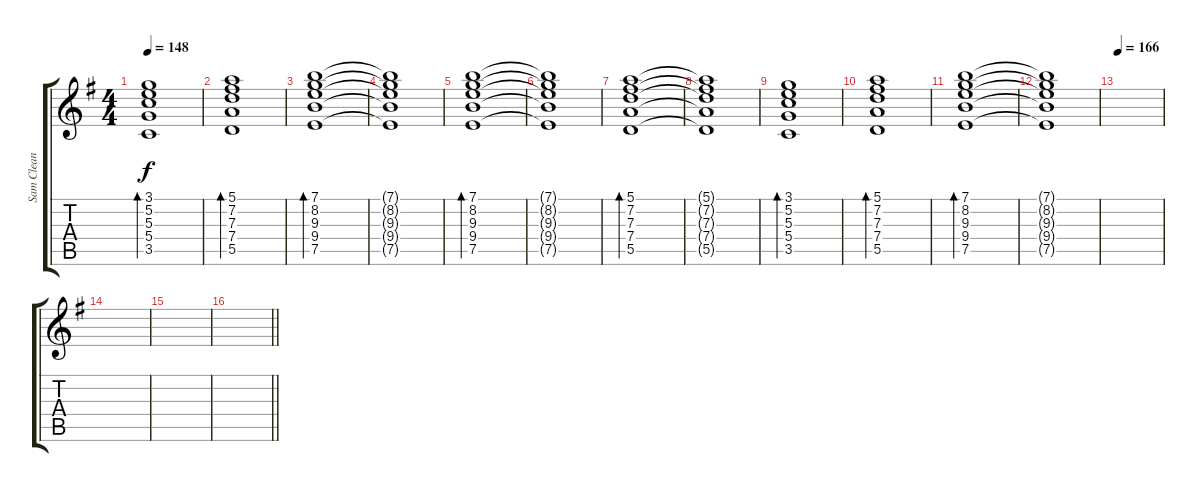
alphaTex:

\track ("Sam Clean" "Sam Clean") {instrument electricguitarclean}
\staff {score tabs}
\tuning (E4 B3 G3 D3 A2 E2) {hide}
\ts (4 4)
\tempo 148
\clef g2
\ks eminor
(3.1 5.2 5.3 5.4 3.5).1{bd 240 dy f} |
(5.1 7.2 7.3 7.4 5.5).1{bd 240} |
(7.1 8.2 9.3 9.4 7.5).1{bd 240} |
(7.1{t} 8.2{t} 9.3{t} 9.4{t} 7.5{t}).1 |
(7.1 8.2 9.3 9.4 7.5).1{bd 240} |
(7.1{t} 8.2{t} 9.3{t} 9.4{t} 7.5{t}).1 |
(5.1 7.2 7.3 7.4 5.5).1{bd 240} |
(5.1{t} 7.2{t} 7.3{t} 7.4{t} 5.5{t}).1 |
(3.1 5.2 5.3 5.4 3.5).1{bd 240} |
(5.1 7.2 7.3 7.4 5.5).1{bd 240} |
(7.1 8.2 9.3 9.4 7.5).1{bd 240} |
(7.1{t} 8.2{t} 9.3{t} 9.4{t} 7.5{t}).1 |
\tempo 166
|
|
|
\barLineRight lightlight
